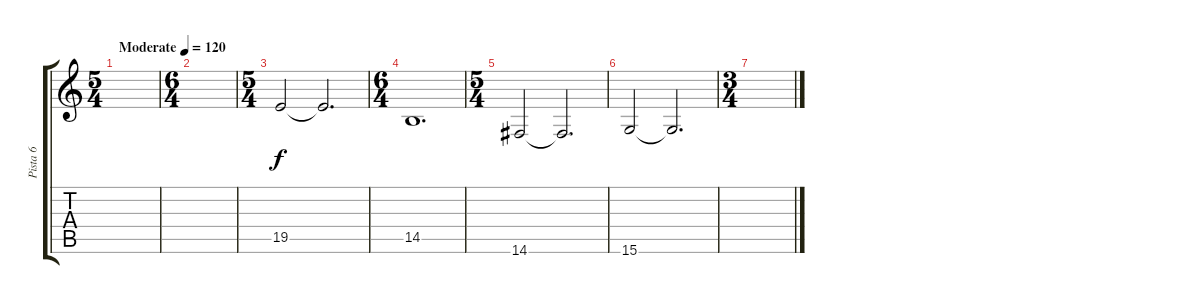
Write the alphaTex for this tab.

\track ("Pista 6" "Pista 6") {instrument tremolostrings}
\staff {score tabs}
\tuning (E4 B3 G3 D3 A2 E2) {hide}
\ts (5 4)
\tempo (120 "Moderate")
\clef g2
\ks c
|
\ts (6 4)
|
\ts (5 4)
19.5.2 19.5{t}.2{d} |
\ts (6 4)
14.5.1{d} |
\ts (5 4)
14.6.2 14.6{t}.2{d} |
15.6.2 15.6{t}.2{d} |
\ts (3 4)
